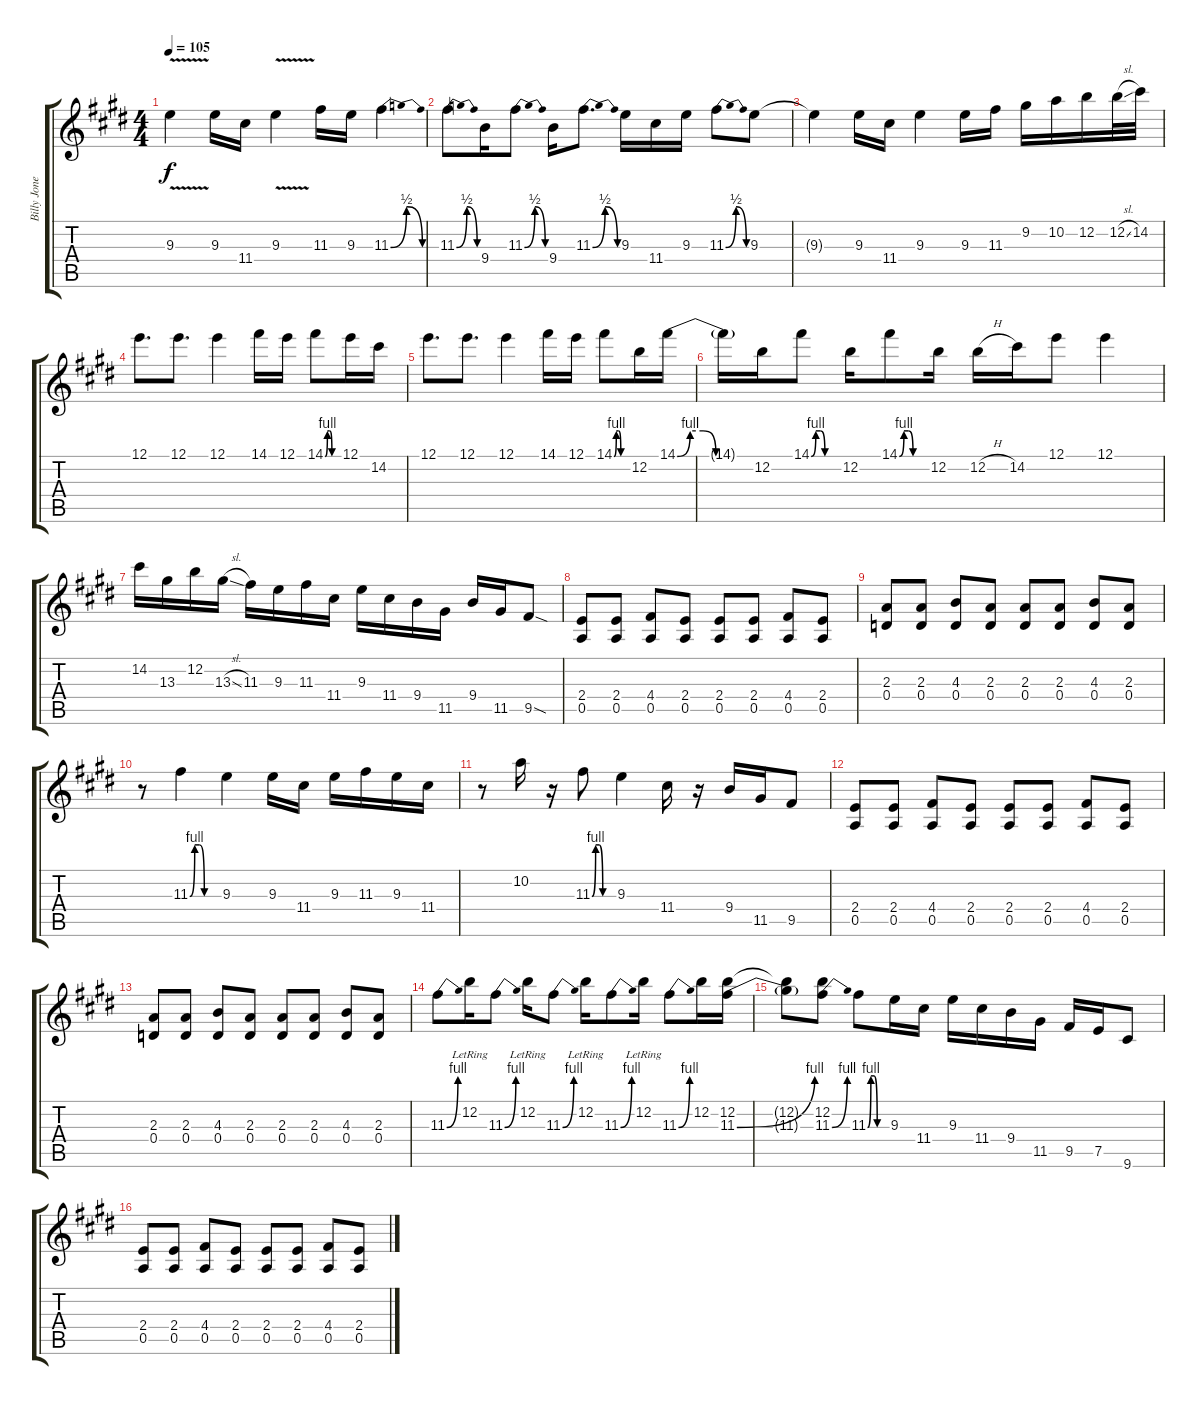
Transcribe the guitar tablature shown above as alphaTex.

\track ("Billy Jones Guitar" "Billy Jone") {instrument overdrivenguitar}
\staff {score tabs}
\tuning (E4 B3 G3 D3 A2 E2) {hide}
\ts (4 4)
\tempo 105
\clef g2
\ks e
9.3{v}.4{dy f} 9.3.16 11.4.16 9.3{v}.4 11.3.16 9.3.16 11.3{be (bendrelease 0 0 10 2 20 2 60 0)}.4 |
11.3{be (bendrelease 0 0 10 2 20 2 60 0)}.8 9.4.16 11.3{be (bendrelease 0 0 10 2 20 2 60 0)}.8 9.4.16 11.3{be (bendrelease 0 0 10 2 20 2 60 0)}.8{d} 9.3.16 11.4.16 9.3.16 11.3{be (bendrelease 0 0 10 2 20 2 60 0)}.8 9.3.8 |
9.3{t}.4 9.3.16 11.4.16 9.3.4 9.3.16 11.3.16 9.2.16 10.2.16 12.2.16 12.2{sl}.32 14.2.32 |
12.1.8{d} 12.1.8{d} 12.1.4 14.1.16 12.1.16 14.1{be (custom 0 0 10 4 20 4 30 0 60 0)}.8 12.1.16 14.2.16 |
12.1.8{d} 12.1.8{d} 12.1.4 14.1.16 12.1.16 14.1{be (custom 0 0 10 4 20 4 30 0 60 0)}.8 12.2.16 14.1{be (custom 0 0 10 4 20 4 30 0 60 0)}.16 |
14.1{t}.16 12.2.16 14.1{be (custom 0 0 10 4 20 4 30 0 60 0)}.8 12.2.16 14.1{be (custom 0 0 10 4 20 4 30 0 60 0)}.8 12.2.16 12.2{h}.16 14.2.16 12.1.8 12.1.4 |
14.2.16 13.3.16 12.2.16 13.3{sl}.16 11.3.16 9.3.16 11.3.16 11.4.16 9.3.16 11.4.16 9.4.16 11.5.16 9.4.16 11.5.16 9.5{sod}.8 |
(2.4 0.5).8{volume 11 balance 8 instrument overdrivenguitar} (2.4 0.5).8 (4.4 0.5).8 (2.4 0.5).8 (2.4 0.5).8 (2.4 0.5).8 (4.4 0.5).8 (2.4 0.5).8 |
(2.3 0.4).8 (2.3 0.4).8 (4.3 0.4).8 (2.3 0.4).8 (2.3 0.4).8 (2.3 0.4).8 (4.3 0.4).8 (2.3 0.4).8 |
r.8 11.3{be (custom 0 0 10 4 20 4 30 0 60 0)}.4{volume 16} 9.3.4 9.3.16 11.4.16 9.3.16 11.3.16 9.3.16 11.4.16 |
r.8 10.2.16 r.16 11.3{be (custom 0 0 10 4 20 4 30 0 60 0)}.8 9.3.4 11.4.16 r.16 9.4.16 11.5.16 9.5.8 |
(2.4 0.5).8{volume 11 balance 8 instrument overdrivenguitar} (2.4 0.5).8 (4.4 0.5).8 (2.4 0.5).8 (2.4 0.5).8 (2.4 0.5).8 (4.4 0.5).8 (2.4 0.5).8 |
(2.3 0.4).8 (2.3 0.4).8 (4.3 0.4).8 (2.3 0.4).8 (2.3 0.4).8 (2.3 0.4).8 (4.3 0.4).8 (2.3 0.4).8 |
11.3{be (bend 0 0 60 4)}.8{volume 16} 12.2{lr}.16 11.3{be (bend 0 0 60 4)}.8 12.2{lr}.16 11.3{be (bend 0 0 60 4)}.8 12.2{lr}.16 11.3{be (bend 0 0 60 4)}.8 12.2{lr}.16 11.3{be (bend 0 0 60 4)}.8 12.2.16 (12.2 11.3{be (bend 0 0 60 4)}).16 |
(12.2{t} 11.3{t}).8 (12.2 11.3{be (bend 0 0 60 4)}).8 11.3{be (custom 0 0 10 4 20 4 30 0 60 0)}.8 9.3.16 11.4.16 9.3.16 11.4.16 9.4.16 11.5.16 9.5.16 7.5.16 9.6.8 |
(2.4 0.5).8{volume 11 balance 8 instrument overdrivenguitar} (2.4 0.5).8 (4.4 0.5).8 (2.4 0.5).8 (2.4 0.5).8 (2.4 0.5).8 (4.4 0.5).8 (2.4 0.5).8
